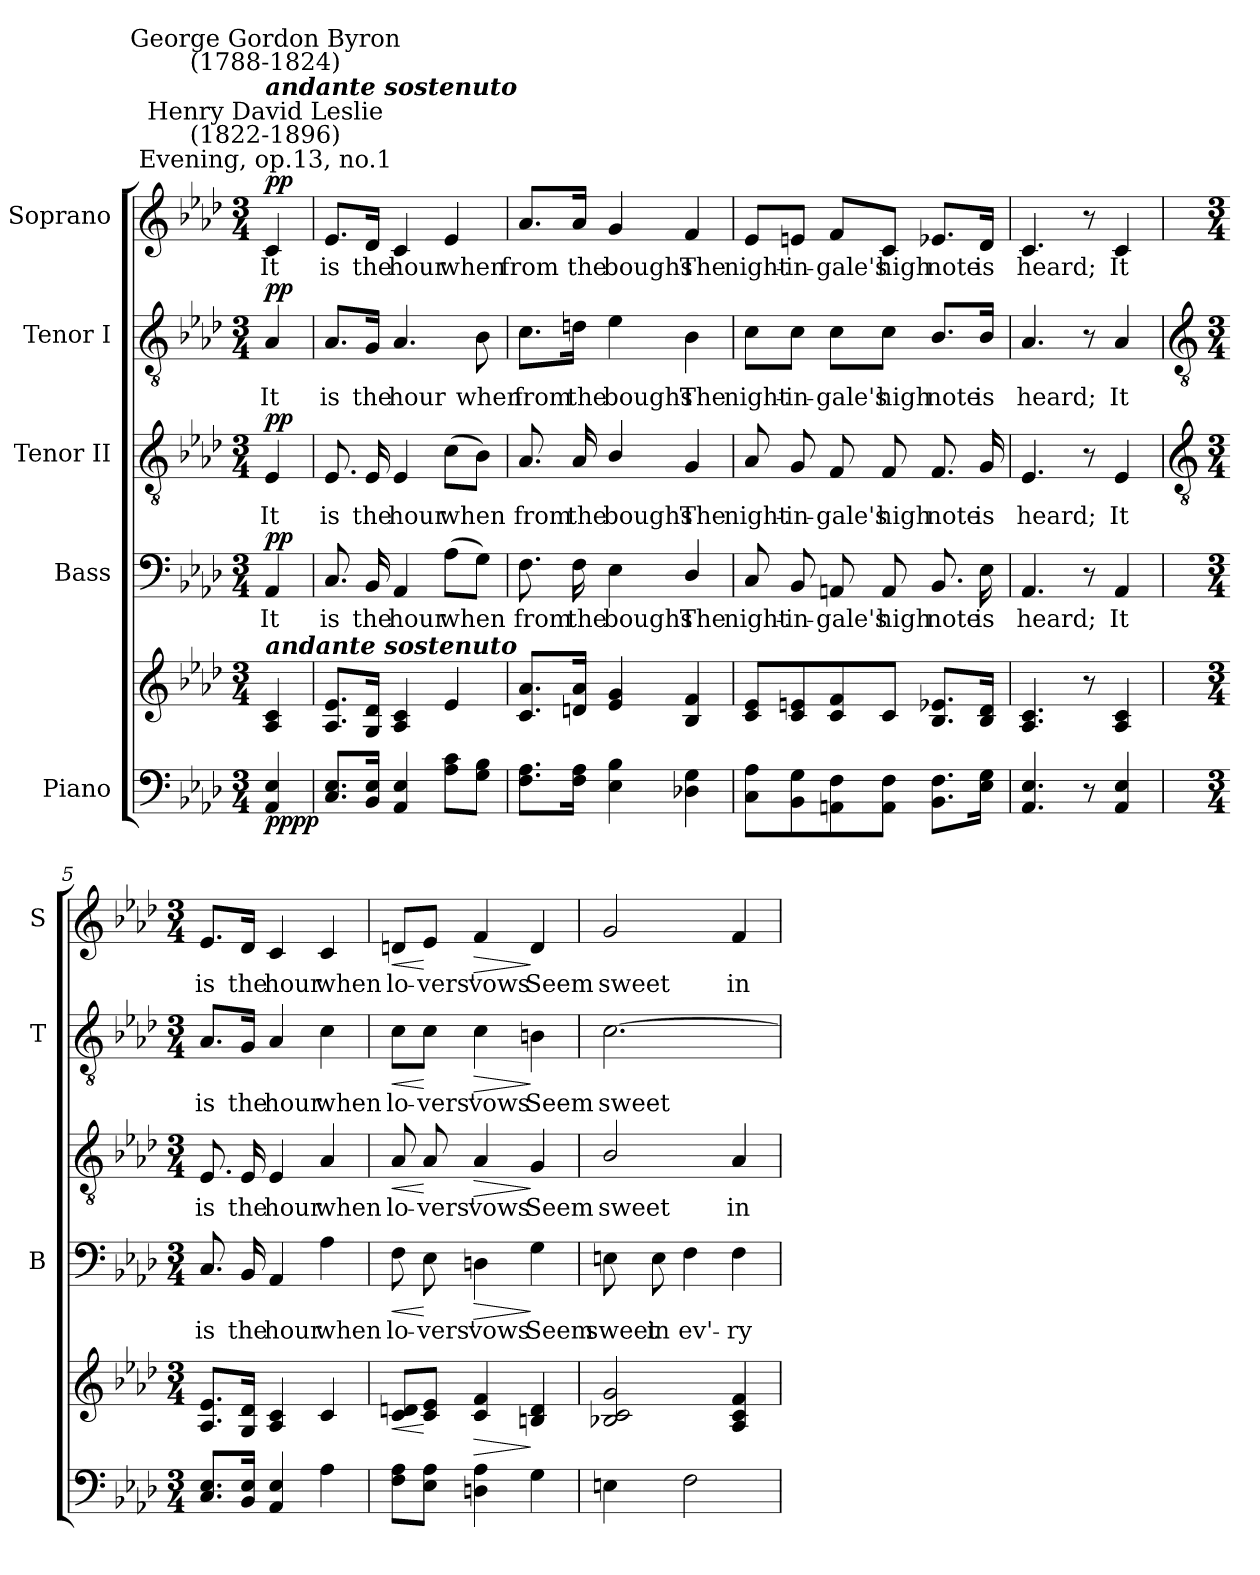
**kern	**kern	**dynam	**kern	**text	**dynam	**kern	**text	**dynam	**kern	**text	**dynam	**kern	**text	**dynam
*part5	*part5	*part5	*part4	*part4	*part4	*part3	*part3	*part3	*part2	*part2	*part2	*part1	*part1	*part1
*staff6	*staff5	*staff5/6	*staff4	*staff4	*staff4	*staff3	*staff3	*staff3	*staff2	*staff2	*staff2	*staff1	*staff1	*staff1
*I"Piano	*	*	*I"Bass	*	*	*I"Tenor II	*	*	*I"Tenor I	*	*	*I"Soprano	*	*
*	*	*	*I'B	*	*	*	*	*	*I'T	*	*	*I'S	*	*
*clefF4	*clefG2	*	*clefF4	*	*	*clefGv2	*	*	*clefGv2	*	*	*clefG2	*	*
*k[b-e-a-d-]	*k[b-e-a-d-]	*	*k[b-e-a-d-]	*	*	*k[b-e-a-d-]	*	*	*k[b-e-a-d-]	*	*	*k[b-e-a-d-]	*	*
*A-:	*A-:	*	*A-:	*	*	*A-:	*	*	*A-:	*	*	*A-:	*	*
*M3/4	*M3/4	*	*M3/4	*	*	*M3/4	*	*	*M3/4	*	*	*M3/4	*	*
=	=	=	=	=	=	=	=	=	=	=	=	=	=	=
!	!	!	!	!	!	!	!	!	!	!	!	!LO:TX:a:cj:t=Evening, op.13, no.1	!	!
!	!	!	!	!	!	!	!	!	!	!	!	!LO:TX:a:cj:t=Henry David Leslie\n(1822-1896)	!	!
!	!	!	!	!	!	!	!	!	!	!	!	!LO:TX:a:Bi:t=andante sostenuto	!	!
!	!	!	!	!	!	!	!	!	!	!	!	!LO:TX:a:cj:t=George Gordon Byron\n(1788-1824)	!	!
!	!LO:TX:a:Bi:t=andante sostenuto	!	!	!	!	!	!	!	!	!	!	!	!	!
!	!	!LO:DY:b=2	!	!LO:LY:b	!	!	!LO:LY:b	!	!	!LO:LY:b	!	!	!LO:LY:b	!
!	!	!LO:DY:n=1:b	!	!	!LO:DY:b	!	!	!LO:DY:b	!	!	!LO:DY:b	!	!	!LO:DY:b
4AA- 4E-	4A- 4c	pp pp	4AA-	It	pp	4E-	It	pp	4A-	It	pp	4c	It	pp
=1	=1	=1	=1	=1	=1	=1	=1	=1	=1	=1	=1	=1	=1	=1
!	!	!	!	!LO:LY:b	!	!	!LO:LY:b	!	!	!LO:LY:b	!	!	!LO:LY:b	!
8.C 8.E-L	8.A- 8.e-L	.	8.C	is	.	8.E-	is	.	8.A-/L	is	.	8.e-/L	is	.
!	!	!	!	!LO:LY:b	!	!	!LO:LY:b	!	!	!LO:LY:b	!	!	!LO:LY:b	!
16BB- 16E-J	16G 16d-J	.	16BB-	the	.	16E-	the	.	16G/Jk	the	.	16d-/Jk	the	.
!	!	!	!	!LO:LY:b	!	!	!LO:LY:b	!	!	!LO:LY:b	!	!	!LO:LY:b	!
4AA- 4E-	4A- 4c	.	4AA-	hour	.	4E-	hour	.	4.A-	hour	.	4c	hour	.
!	!	!	!	!LO:LY:b	!	!	!LO:LY:b	!	!	!	!	!	!LO:LY:b	!
8A- 8cL	4e-	.	(>8A-L	when	.	(>8cL	when	.	.	.	.	4e-	when	.
!	!	!	!	!	!	!	!	!	!	!LO:LY:b	!	!	!	!
8G 8B-J	.	.	8GJ)	.	.	8B-J)	.	.	8B-	when	.	.	.	.
=2	=2	=2	=2	=2	=2	=2	=2	=2	=2	=2	=2	=2	=2	=2
!	!	!	!	!LO:LY:b	!	!	!LO:LY:b	!	!	!LO:LY:b	!	!	!LO:LY:b	!
8.F 8.A-L	8.c 8.a-L	.	8.F	from	.	8.A-	from	.	8.c\L	from	.	8.a-/L	from	.
!	!	!	!	!LO:LY:b	!	!	!LO:LY:b	!	!	!LO:LY:b	!	!	!LO:LY:b	!
16F 16A-J	16dn 16a-J	.	16F	the	.	16A-	the	.	16dn\Jk	the	.	16a-/Jk	the	.
!	!	!	!	!LO:LY:b	!	!	!LO:LY:b	!	!	!LO:LY:b	!	!	!LO:LY:b	!
4E- 4B-	4e-/ 4g/	.	4E-	boughs	.	4B-/	boughs	.	4e-	boughs	.	4g/	boughs	.
!	!	!	!	!LO:LY:b	!	!	!LO:LY:b	!	!	!LO:LY:b	!	!	!LO:LY:b	!
4D-X 4G	4B- 4f	.	4D-/	The	.	4G	The	.	4B-	The	.	4f	The	.
=3	=3	=3	=3	=3	=3	=3	=3	=3	=3	=3	=3	=3	=3	=3
!	!	!	!	!LO:LY:b	!	!	!LO:LY:b	!	!	!LO:LY:b	!	!	!LO:LY:b	!
8C 8A-L	8c 8e-L	.	8C	night-	.	8A-	night-	.	8c\L	night-	.	8e-/L	night-	.
!	!	!	!	!LO:LY:b	!	!	!LO:LY:b	!	!	!LO:LY:b	!	!	!LO:LY:b	!
8BB- 8G	8c 8en	.	8BB-	-in-	.	8G/	-in-	.	8c\J	-in-	.	8en/J	-in-	.
!	!	!	!	!LO:LY:b	!	!	!LO:LY:b	!	!	!LO:LY:b	!	!	!LO:LY:b	!
8AAn 8F	8c 8f	.	8AAn	-gale's	.	8F	-gale's	.	8c\L	-gale's	.	8f/L	-gale's	.
!	!	!	!	!LO:LY:b	!	!	!LO:LY:b	!	!	!LO:LY:b	!	!	!LO:LY:b	!
8AA 8FJ	8cJ	.	8AA	high	.	8F	high	.	8c\J	high	.	8c/J	high	.
!	!	!	!	!LO:LY:b	!	!	!LO:LY:b	!	!	!LO:LY:b	!	!	!LO:LY:b	!
8.BB- 8.FL	8.B- 8.e-XL	.	8.BB-	note	.	8.F	note	.	8.B-/L	note	.	8.e-X/L	note	.
!	!	!	!	!LO:LY:b	!	!	!LO:LY:b	!	!	!LO:LY:b	!	!	!LO:LY:b	!
16E- 16GJ	16B- 16d-J	.	16E-	is	.	16G/	is	.	16B-/Jk	is	.	16d-/Jk	is	.
=4	=4	=4	=4	=4	=4	=4	=4	=4	=4	=4	=4	=4	=4	=4
!	!	!	!	!LO:LY:b	!	!	!LO:LY:b	!	!	!LO:LY:b	!	!	!LO:LY:b	!
4.AA- 4.E-	4.A- 4.c	.	4.AA-	heard;	.	4.E-	heard;	.	4.A-	heard;	.	4.c	heard;	.
8r	8r	.	8r	.	.	8r	.	.	8r	.	.	8r	.	.
!	!	!	!	!LO:LY:b	!	!	!LO:LY:b	!	!	!LO:LY:b	!	!	!LO:LY:b	!
4AA- 4E-	4A- 4c	.	4AA-	It	.	4E-	It	.	4A-	It	.	4c	It	.
!!LO:LB:g=z
=5	=5	=5	=5	=5	=5	=5	=5	=5	=5	=5	=5	=5	=5	=5
*	*	*	*	*	*	*clefGv2	*	*	*clefGv2	*	*	*	*	*
*M3/4	*M3/4	*	*M3/4	*	*	*M3/4	*	*	*M3/4	*	*	*M3/4	*	*
!	!	!	!	!LO:LY:b	!	!	!LO:LY:b	!	!	!LO:LY:b	!	!	!LO:LY:b	!
8.C 8.E-L	8.A- 8.e-L	.	8.C	is	.	8.E-	is	.	8.A-/L	is	.	8.e-/L	is	.
!	!	!	!	!LO:LY:b	!	!	!LO:LY:b	!	!	!LO:LY:b	!	!	!LO:LY:b	!
16BB- 16E-J	16G 16d-J	.	16BB-	the	.	16E-	the	.	16G/Jk	the	.	16d-/Jk	the	.
!	!	!	!	!LO:LY:b	!	!	!LO:LY:b	!	!	!LO:LY:b	!	!	!LO:LY:b	!
4AA- 4E-	4A- 4c	.	4AA-	hour	.	4E-	hour	.	4A-	hour	.	4c	hour	.
!	!	!	!	!LO:LY:b	!	!	!LO:LY:b	!	!	!LO:LY:b	!	!	!LO:LY:b	!
4A-	4c	.	4A-	when	.	4A-	when	.	4c	when	.	4c	when	.
=6	=6	=6	=6	=6	=6	=6	=6	=6	=6	=6	=6	=6	=6	=6
!	!	!LO:HP:b	!	!LO:LY:b	!LO:HP:b	!	!LO:LY:b	!LO:HP:b	!	!LO:LY:b	!LO:HP:b	!	!LO:LY:b	!LO:HP:b
8F 8A-L	8c 8dnL	<	8F	lo-	<	8A-	lo-	<	8c\L	lo-	<	8dn/L	lo-	<
!	!	!	!	!LO:LY:b	!	!	!LO:LY:b	!	!	!LO:LY:b	!	!	!LO:LY:b	!
8E- 8A-J	8c 8e-J	[	8E-	-vers'	[	8A-	-vers'	[	8c\J	-vers'	[	8e-/J	-vers'	[
!	!	!LO:HP:b	!	!LO:LY:b	!LO:HP:b	!	!LO:LY:b	!LO:HP:b	!	!LO:LY:b	!LO:HP:b	!	!LO:LY:b	!LO:HP:b
4Dn 4A-	4c 4f	>	4Dn	vows	>	4A-	vows	>	4c	vows	>	4f	vows	>
!	!	!	!	!LO:LY:b	!	!	!LO:LY:b	!	!	!LO:LY:b	!	!	!LO:LY:b	!
4G	4Bn 4d	]	4G	Seem	]	4G	Seem	]	4Bn	Seem	]	4d	Seem	]
=7	=7	=7	=7	=7	=7	=7	=7	=7	=7	=7	=7	=7	=7	=7
!	!	!	!	!LO:LY:b	!	!	!LO:LY:b	!	!	!LO:LY:b	!	!	!LO:LY:b	!
4En	2B-X/ 2c/ 2g/	.	8En	sweet	.	2B-/	sweet	.	[2.c	sweet	.	2g/	sweet	.
!	!	!	!	!LO:LY:b	!	!	!	!	!	!	!	!	!	!
.	.	.	8E	in	.	.	.	.	.	.	.	.	.	.
!	!	!	!	!LO:LY:b	!	!	!	!	!	!	!	!	!	!
2F	.	.	4F	ev'-	.	.	.	.	.	.	.	.	.	.
!	!	!	!	!LO:LY:b	!	!	!LO:LY:b	!	!	!	!	!	!LO:LY:b	!
.	4A- 4c 4f	.	4F	-ry	.	4A-	in	.	.	.	.	4f	in	.
=	=	=	=	=	=	=	=	=	=	=	=	=	=	=
*-	*-	*-	*-	*-	*-	*-	*-	*-	*-	*-	*-	*-	*-	*-
